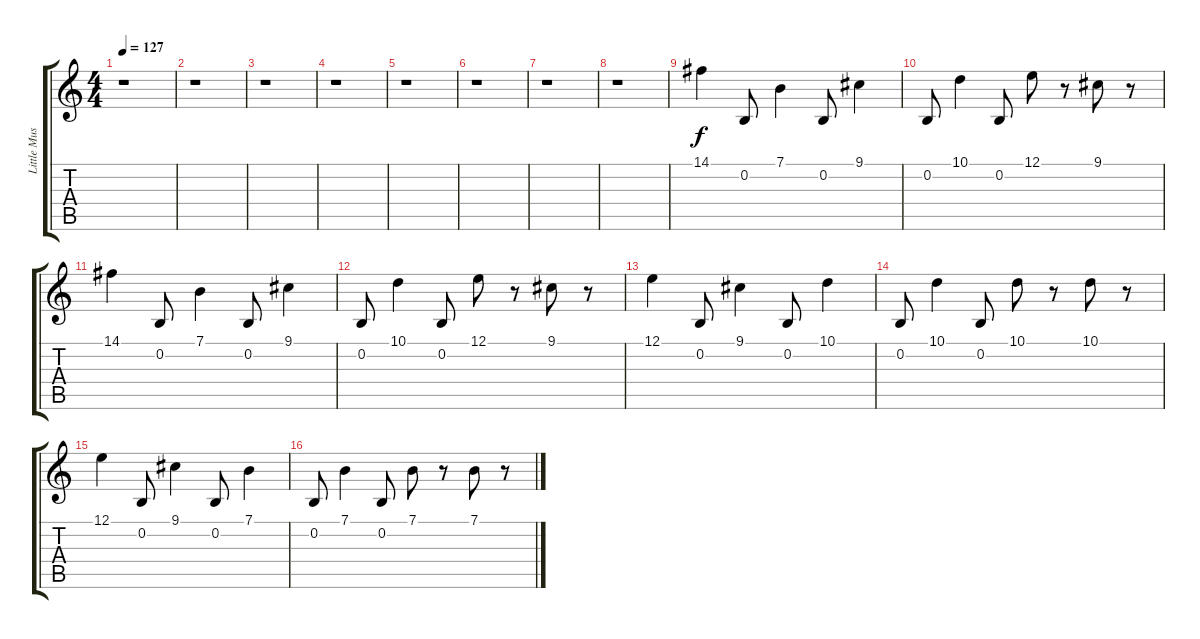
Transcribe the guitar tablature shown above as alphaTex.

\track ("Little Music Box :-))" "Little Mus") {instrument musicbox}
\staff {score tabs}
\tuning (E4 B3 G3 D3 A2 E2) {hide}
\ts (4 4)
\tempo 127
\clef g2
\ks c
r.1{dy f} |
r.1 |
r.1 |
r.1 |
r.1 |
r.1 |
r.1 |
r.1 |
14.1.4 0.2.8 7.1.4 0.2.8 9.1.4 |
0.2.8 10.1.4 0.2.8 12.1.8 r.8 9.1.8 r.8 |
14.1.4 0.2.8 7.1.4 0.2.8 9.1.4 |
0.2.8 10.1.4 0.2.8 12.1.8 r.8 9.1.8 r.8 |
12.1.4 0.2.8 9.1.4 0.2.8 10.1.4 |
0.2.8 10.1.4 0.2.8 10.1.8 r.8 10.1.8 r.8 |
12.1.4 0.2.8 9.1.4 0.2.8 7.1.4 |
0.2.8 7.1.4 0.2.8 7.1.8 r.8 7.1.8 r.8
